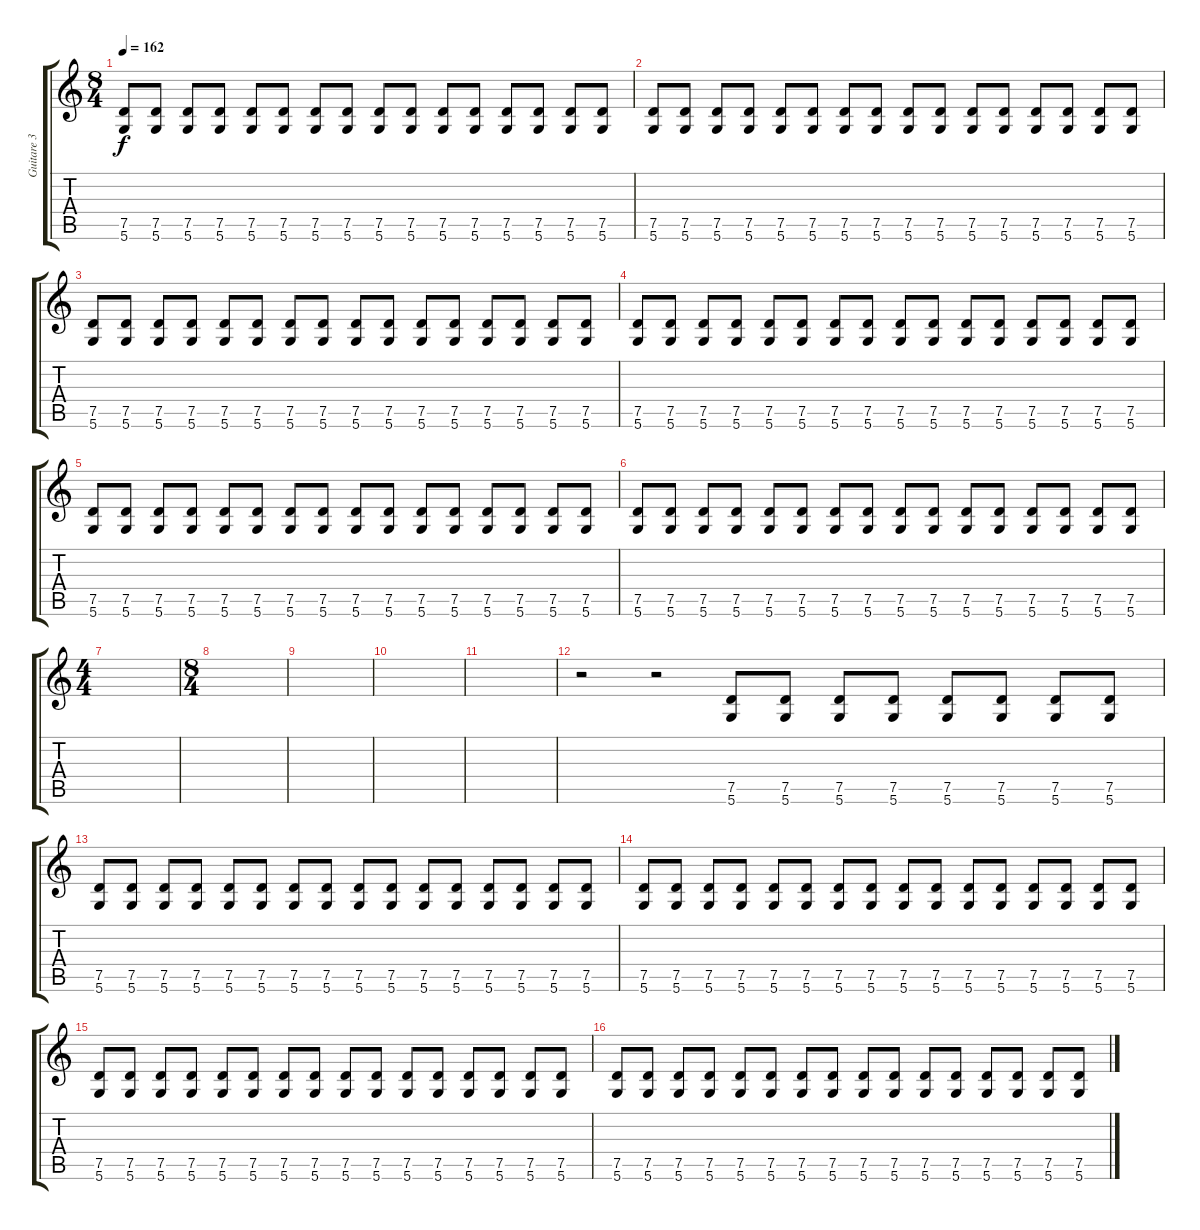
\track ("Guitare 3 (accompagnement)" "Guitare 3 ") {instrument distortionguitar}
\staff {score tabs}
\tuning (D4 A3 F3 C3 G2 D2) {hide}
\ts (8 4)
\tempo 162
\clef g2
\ks c
(7.5 5.6).8{dy f} (7.5 5.6).8 (7.5 5.6).8 (7.5 5.6).8 (7.5 5.6).8 (7.5 5.6).8 (7.5 5.6).8 (7.5 5.6).8 (7.5 5.6).8 (7.5 5.6).8 (7.5 5.6).8 (7.5 5.6).8 (7.5 5.6).8 (7.5 5.6).8 (7.5 5.6).8 (7.5 5.6).8 |
(7.5 5.6).8 (7.5 5.6).8 (7.5 5.6).8 (7.5 5.6).8 (7.5 5.6).8 (7.5 5.6).8 (7.5 5.6).8 (7.5 5.6).8 (7.5 5.6).8 (7.5 5.6).8 (7.5 5.6).8 (7.5 5.6).8 (7.5 5.6).8 (7.5 5.6).8 (7.5 5.6).8 (7.5 5.6).8 |
(7.5 5.6).8 (7.5 5.6).8 (7.5 5.6).8 (7.5 5.6).8 (7.5 5.6).8 (7.5 5.6).8 (7.5 5.6).8 (7.5 5.6).8 (7.5 5.6).8 (7.5 5.6).8 (7.5 5.6).8 (7.5 5.6).8 (7.5 5.6).8 (7.5 5.6).8 (7.5 5.6).8 (7.5 5.6).8 |
(7.5 5.6).8 (7.5 5.6).8 (7.5 5.6).8 (7.5 5.6).8 (7.5 5.6).8 (7.5 5.6).8 (7.5 5.6).8 (7.5 5.6).8 (7.5 5.6).8 (7.5 5.6).8 (7.5 5.6).8 (7.5 5.6).8 (7.5 5.6).8 (7.5 5.6).8 (7.5 5.6).8 (7.5 5.6).8 |
(7.5 5.6).8 (7.5 5.6).8 (7.5 5.6).8 (7.5 5.6).8 (7.5 5.6).8 (7.5 5.6).8 (7.5 5.6).8 (7.5 5.6).8 (7.5 5.6).8 (7.5 5.6).8 (7.5 5.6).8 (7.5 5.6).8 (7.5 5.6).8 (7.5 5.6).8 (7.5 5.6).8 (7.5 5.6).8 |
(7.5 5.6).8 (7.5 5.6).8 (7.5 5.6).8 (7.5 5.6).8 (7.5 5.6).8 (7.5 5.6).8 (7.5 5.6).8 (7.5 5.6).8 (7.5 5.6).8 (7.5 5.6).8 (7.5 5.6).8 (7.5 5.6).8 (7.5 5.6).8 (7.5 5.6).8 (7.5 5.6).8 (7.5 5.6).8 |
\ts (4 4)
|
\ts (8 4)
|
|
|
|
r.2 r.2 (7.5 5.6).8{volume 12} (7.5 5.6).8 (7.5 5.6).8 (7.5 5.6).8 (7.5 5.6).8 (7.5 5.6).8 (7.5 5.6).8 (7.5 5.6).8 |
(7.5 5.6).8 (7.5 5.6).8 (7.5 5.6).8 (7.5 5.6).8 (7.5 5.6).8 (7.5 5.6).8 (7.5 5.6).8 (7.5 5.6).8 (7.5 5.6).8 (7.5 5.6).8 (7.5 5.6).8 (7.5 5.6).8 (7.5 5.6).8 (7.5 5.6).8 (7.5 5.6).8 (7.5 5.6).8 |
(7.5 5.6).8 (7.5 5.6).8 (7.5 5.6).8 (7.5 5.6).8 (7.5 5.6).8 (7.5 5.6).8 (7.5 5.6).8 (7.5 5.6).8 (7.5 5.6).8 (7.5 5.6).8 (7.5 5.6).8 (7.5 5.6).8 (7.5 5.6).8 (7.5 5.6).8 (7.5 5.6).8 (7.5 5.6).8 |
(7.5 5.6).8 (7.5 5.6).8 (7.5 5.6).8 (7.5 5.6).8 (7.5 5.6).8 (7.5 5.6).8 (7.5 5.6).8 (7.5 5.6).8 (7.5 5.6).8 (7.5 5.6).8 (7.5 5.6).8 (7.5 5.6).8 (7.5 5.6).8 (7.5 5.6).8 (7.5 5.6).8 (7.5 5.6).8 |
(7.5 5.6).8 (7.5 5.6).8 (7.5 5.6).8 (7.5 5.6).8 (7.5 5.6).8 (7.5 5.6).8 (7.5 5.6).8 (7.5 5.6).8 (7.5 5.6).8 (7.5 5.6).8 (7.5 5.6).8 (7.5 5.6).8 (7.5 5.6).8 (7.5 5.6).8 (7.5 5.6).8 (7.5 5.6).8
